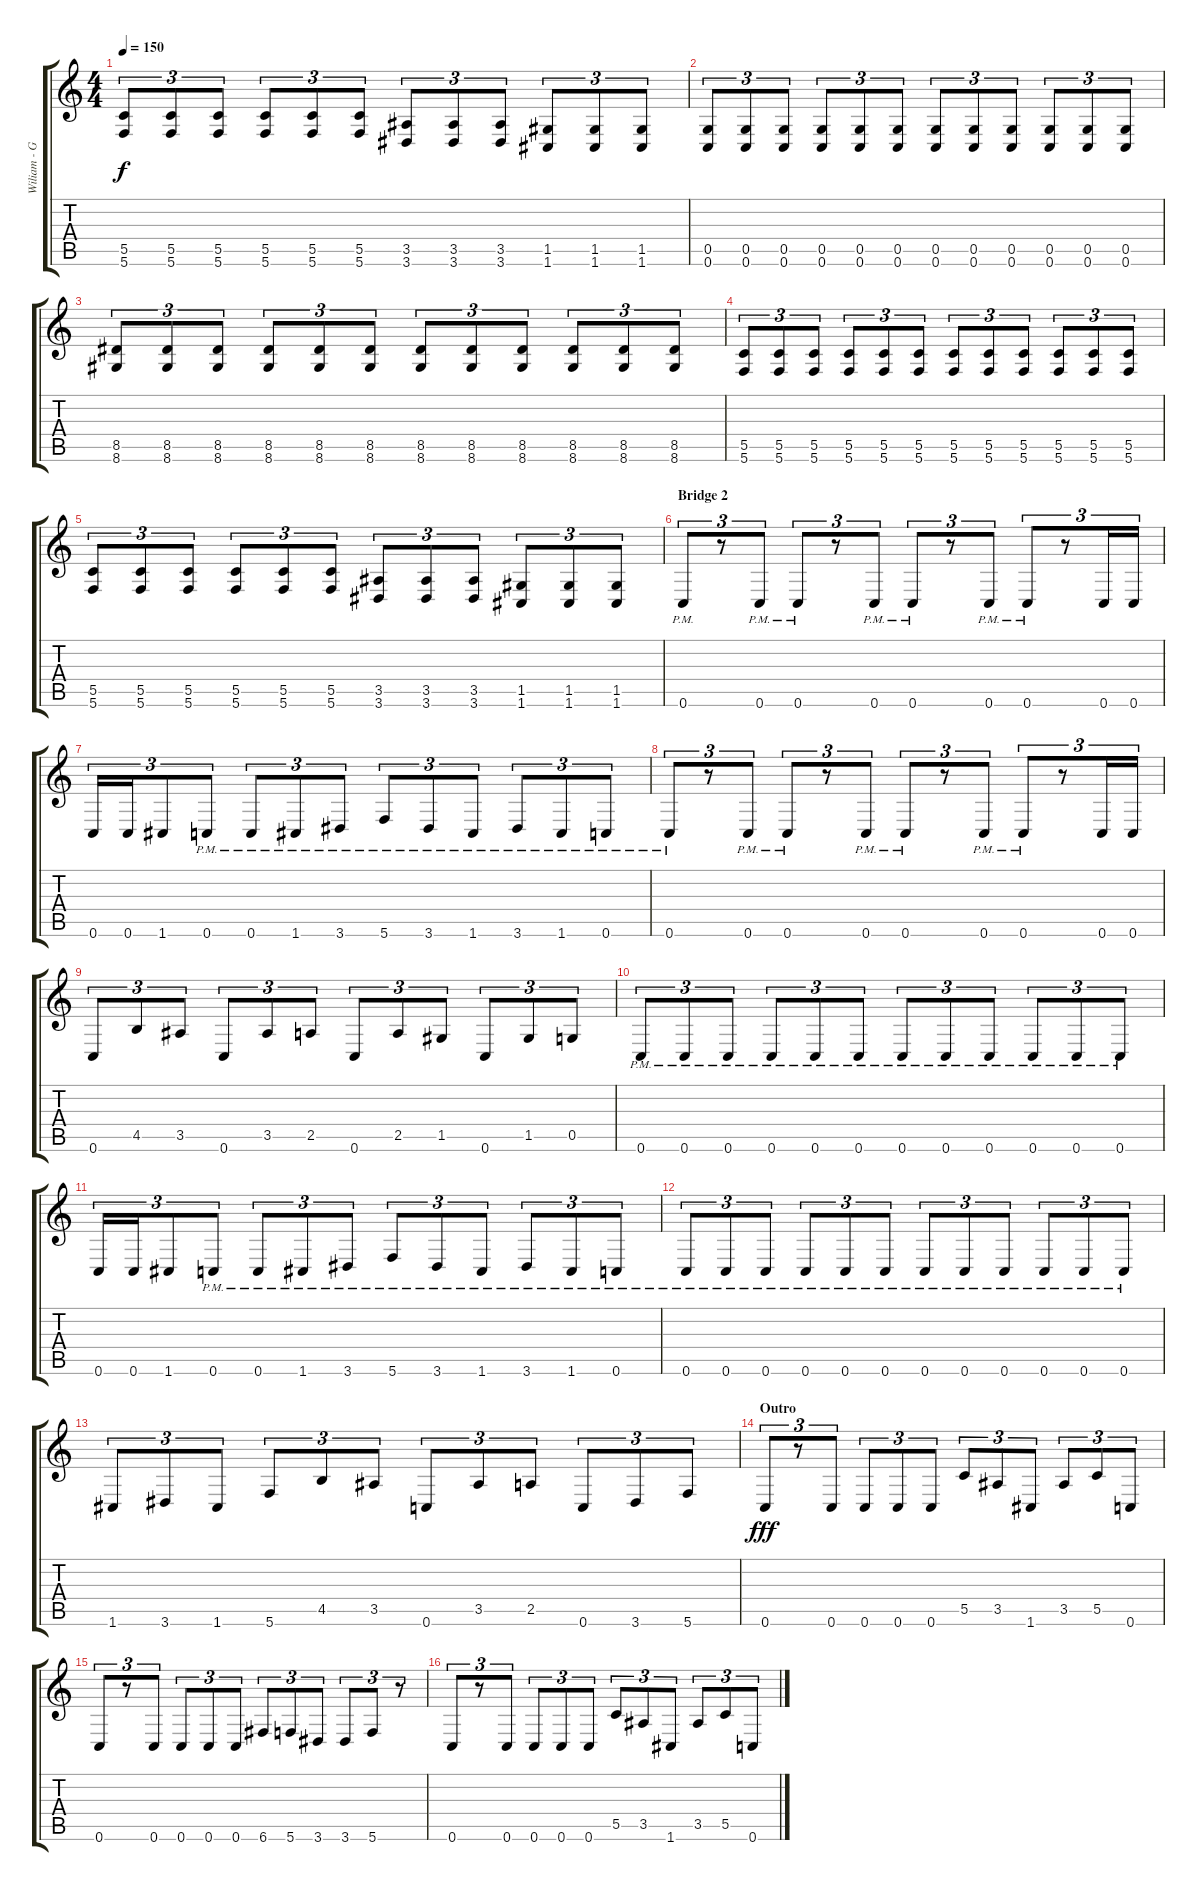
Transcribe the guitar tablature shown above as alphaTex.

\track ("Wiliam - Guitar 1" "Wiliam - G") {instrument distortionguitar}
\staff {score tabs}
\tuning (D4 A3 F3 C3 G2 C2) {hide}
\ts (4 4)
\tempo 150
\clef g2
\ks c
(5.5 5.6).8{tu (3 2) dy f} (5.5 5.6).8{tu (3 2)} (5.5 5.6).8{tu (3 2)} (5.5 5.6).8{tu (3 2)} (5.5 5.6).8{tu (3 2)} (5.5 5.6).8{tu (3 2)} (3.5 3.6).8{tu (3 2)} (3.5 3.6).8{tu (3 2)} (3.5 3.6).8{tu (3 2)} (1.5 1.6).8{tu (3 2)} (1.5 1.6).8{tu (3 2)} (1.5 1.6).8{tu (3 2)} |
(0.5 0.6).8{tu (3 2)} (0.5 0.6).8{tu (3 2)} (0.5 0.6).8{tu (3 2)} (0.5 0.6).8{tu (3 2)} (0.5 0.6).8{tu (3 2)} (0.5 0.6).8{tu (3 2)} (0.5 0.6).8{tu (3 2)} (0.5 0.6).8{tu (3 2)} (0.5 0.6).8{tu (3 2)} (0.5 0.6).8{tu (3 2)} (0.5 0.6).8{tu (3 2)} (0.5 0.6).8{tu (3 2)} |
(8.5 8.6).8{tu (3 2)} (8.5 8.6).8{tu (3 2)} (8.5 8.6).8{tu (3 2)} (8.5 8.6).8{tu (3 2)} (8.5 8.6).8{tu (3 2)} (8.5 8.6).8{tu (3 2)} (8.5 8.6).8{tu (3 2)} (8.5 8.6).8{tu (3 2)} (8.5 8.6).8{tu (3 2)} (8.5 8.6).8{tu (3 2)} (8.5 8.6).8{tu (3 2)} (8.5 8.6).8{tu (3 2)} |
(5.5 5.6).8{tu (3 2)} (5.5 5.6).8{tu (3 2)} (5.5 5.6).8{tu (3 2)} (5.5 5.6).8{tu (3 2)} (5.5 5.6).8{tu (3 2)} (5.5 5.6).8{tu (3 2)} (5.5 5.6).8{tu (3 2)} (5.5 5.6).8{tu (3 2)} (5.5 5.6).8{tu (3 2)} (5.5 5.6).8{tu (3 2)} (5.5 5.6).8{tu (3 2)} (5.5 5.6).8{tu (3 2)} |
(5.5 5.6).8{tu (3 2)} (5.5 5.6).8{tu (3 2)} (5.5 5.6).8{tu (3 2)} (5.5 5.6).8{tu (3 2)} (5.5 5.6).8{tu (3 2)} (5.5 5.6).8{tu (3 2)} (3.5 3.6).8{tu (3 2)} (3.5 3.6).8{tu (3 2)} (3.5 3.6).8{tu (3 2)} (1.5 1.6).8{tu (3 2)} (1.5 1.6).8{tu (3 2)} (1.5 1.6).8{tu (3 2)} |
\section ("" "Bridge 2")
0.6{pm}.8{tu (3 2)} r.8{tu (3 2)} 0.6{pm}.8{tu (3 2)} 0.6{pm}.8{tu (3 2)} r.8{tu (3 2)} 0.6{pm}.8{tu (3 2)} 0.6{pm}.8{tu (3 2)} r.8{tu (3 2)} 0.6{pm}.8{tu (3 2)} 0.6{pm}.8{tu (3 2)} r.8{tu (3 2)} 0.6.16{tu (3 2)} 0.6.16{tu (3 2)} |
0.6.16{tu (3 2)} 0.6.16{tu (3 2)} 1.6.8{tu (3 2)} 0.6{pm}.8{tu (3 2)} 0.6{pm}.8{tu (3 2)} 1.6{pm}.8{tu (3 2)} 3.6{pm}.8{tu (3 2)} 5.6{pm}.8{tu (3 2)} 3.6{pm}.8{tu (3 2)} 1.6{pm}.8{tu (3 2)} 3.6{pm}.8{tu (3 2)} 1.6{pm}.8{tu (3 2)} 0.6{pm}.8{tu (3 2)} |
0.6{pm}.8{tu (3 2)} r.8{tu (3 2)} 0.6{pm}.8{tu (3 2)} 0.6{pm}.8{tu (3 2)} r.8{tu (3 2)} 0.6{pm}.8{tu (3 2)} 0.6{pm}.8{tu (3 2)} r.8{tu (3 2)} 0.6{pm}.8{tu (3 2)} 0.6{pm}.8{tu (3 2)} r.8{tu (3 2)} 0.6.16{tu (3 2)} 0.6.16{tu (3 2)} |
0.6.8{tu (3 2)} 4.5.8{tu (3 2)} 3.5.8{tu (3 2)} 0.6.8{tu (3 2)} 3.5.8{tu (3 2)} 2.5.8{tu (3 2)} 0.6.8{tu (3 2)} 2.5.8{tu (3 2)} 1.5.8{tu (3 2)} 0.6.8{tu (3 2)} 1.5.8{tu (3 2)} 0.5.8{tu (3 2)} |
0.6{pm}.8{tu (3 2)} 0.6{pm}.8{tu (3 2)} 0.6{pm}.8{tu (3 2)} 0.6{pm}.8{tu (3 2)} 0.6{pm}.8{tu (3 2)} 0.6{pm}.8{tu (3 2)} 0.6{pm}.8{tu (3 2)} 0.6{pm}.8{tu (3 2)} 0.6{pm}.8{tu (3 2)} 0.6{pm}.8{tu (3 2)} 0.6{pm}.8{tu (3 2)} 0.6{pm}.8{tu (3 2)} |
0.6.16{tu (3 2)} 0.6.16{tu (3 2)} 1.6.8{tu (3 2)} 0.6{pm}.8{tu (3 2)} 0.6{pm}.8{tu (3 2)} 1.6{pm}.8{tu (3 2)} 3.6{pm}.8{tu (3 2)} 5.6{pm}.8{tu (3 2)} 3.6{pm}.8{tu (3 2)} 1.6{pm}.8{tu (3 2)} 3.6{pm}.8{tu (3 2)} 1.6{pm}.8{tu (3 2)} 0.6{pm}.8{tu (3 2)} |
0.6{pm}.8{tu (3 2)} 0.6{pm}.8{tu (3 2)} 0.6{pm}.8{tu (3 2)} 0.6{pm}.8{tu (3 2)} 0.6{pm}.8{tu (3 2)} 0.6{pm}.8{tu (3 2)} 0.6{pm}.8{tu (3 2)} 0.6{pm}.8{tu (3 2)} 0.6{pm}.8{tu (3 2)} 0.6{pm}.8{tu (3 2)} 0.6{pm}.8{tu (3 2)} 0.6{pm}.8{tu (3 2)} |
1.6.8{tu (3 2)} 3.6.8{tu (3 2)} 1.6.8{tu (3 2)} 5.6.8{tu (3 2)} 4.5.8{tu (3 2)} 3.5.8{tu (3 2)} 0.6.8{tu (3 2)} 3.5.8{tu (3 2)} 2.5.8{tu (3 2)} 0.6.8{tu (3 2)} 3.6.8{tu (3 2)} 5.6.8{tu (3 2)} |
\section ("" "Outro")
0.6.8{tu (3 2) dy fff} r.8{tu (3 2)} 0.6.8{tu (3 2)} 0.6.8{tu (3 2)} 0.6.8{tu (3 2)} 0.6.8{tu (3 2)} 5.5.8{tu (3 2)} 3.5.8{tu (3 2)} 1.6.8{tu (3 2)} 3.5.8{tu (3 2)} 5.5.8{tu (3 2)} 0.6.8{tu (3 2)} |
0.6.8{tu (3 2)} r.8{tu (3 2)} 0.6.8{tu (3 2)} 0.6.8{tu (3 2)} 0.6.8{tu (3 2)} 0.6.8{tu (3 2)} 6.6.8{tu (3 2)} 5.6.8{tu (3 2)} 3.6.8{tu (3 2)} 3.6.8{tu (3 2)} 5.6.8{tu (3 2)} r.8{tu (3 2)} |
0.6.8{tu (3 2)} r.8{tu (3 2)} 0.6.8{tu (3 2)} 0.6.8{tu (3 2)} 0.6.8{tu (3 2)} 0.6.8{tu (3 2)} 5.5.8{tu (3 2)} 3.5.8{tu (3 2)} 1.6.8{tu (3 2)} 3.5.8{tu (3 2)} 5.5.8{tu (3 2)} 0.6.8{tu (3 2)}
